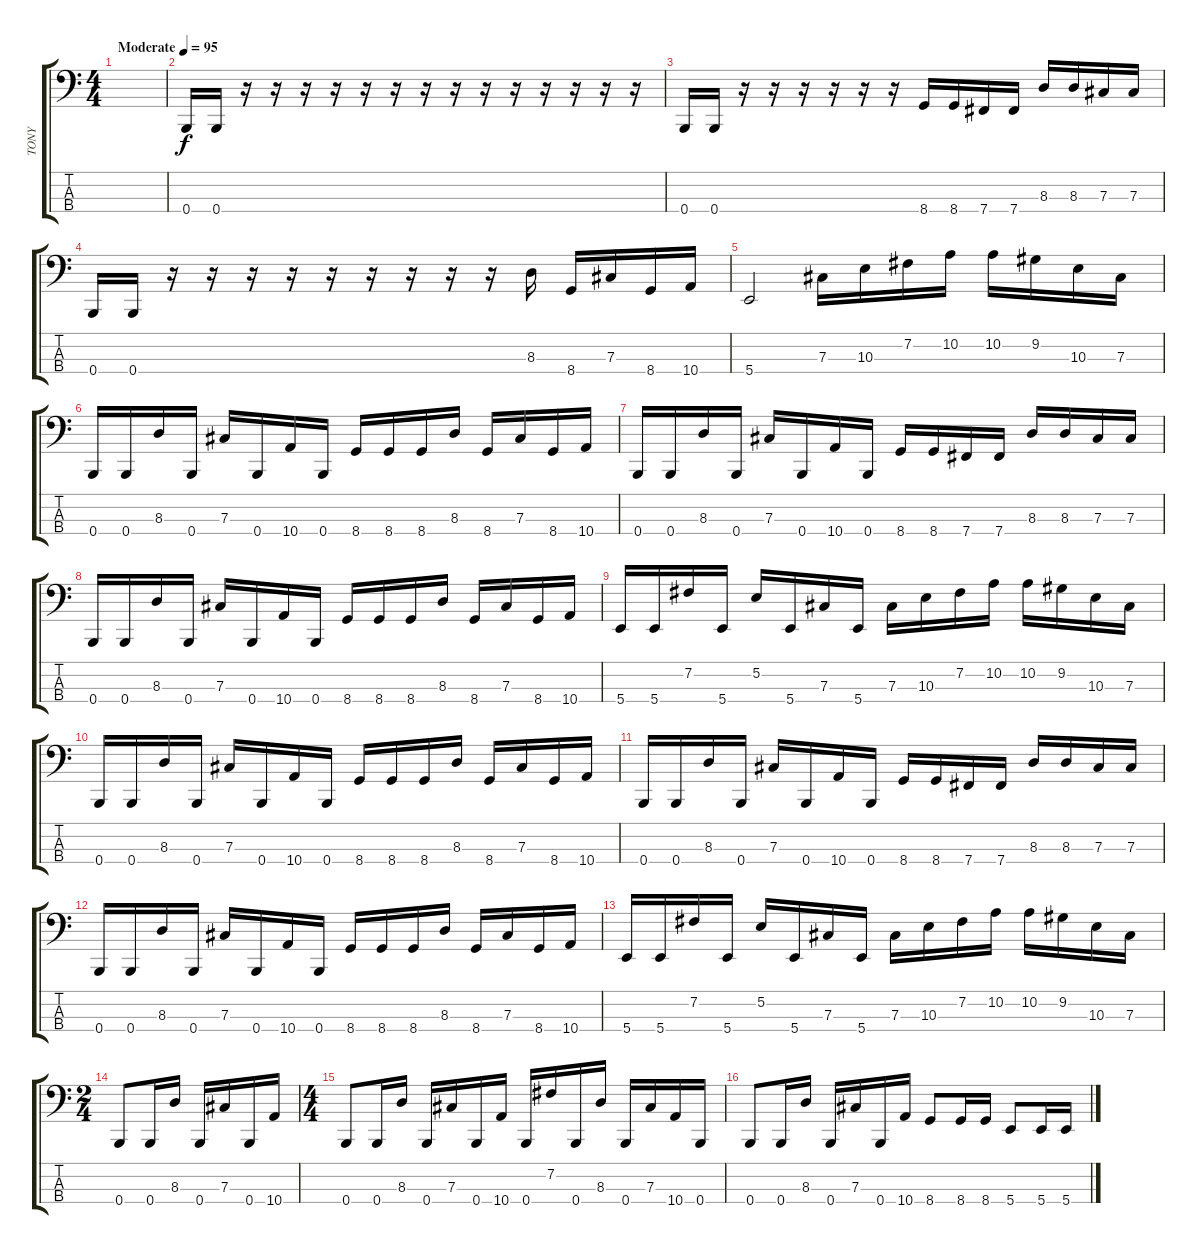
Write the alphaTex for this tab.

\track ("TONY" "TONY") {instrument electricbasspick}
\staff {score tabs}
\tuning (E2 B1 Gb1 B0) {hide}
\ts (4 4)
\tempo (95 "Moderate")
\clef f4
\ks c
|
0.4.16 0.4.16 r.16 r.16 r.16 r.16 r.16 r.16 r.16 r.16 r.16 r.16 r.16 r.16 r.16 r.16 |
0.4.16 0.4.16 r.16 r.16 r.16 r.16 r.16 r.16 8.4.16 8.4.16 7.4.16 7.4.16 8.3.16 8.3.16 7.3.16 7.3.16 |
0.4.16 0.4.16 r.16 r.16 r.16 r.16 r.16 r.16 r.16 r.16 r.16 8.3.16 8.4.16 7.3.16 8.4.16 10.4.16 |
5.4.2 7.3.16 10.3.16 7.2.16 10.2.16 10.2.16 9.2.16 10.3.16 7.3.16 |
0.4.16 0.4.16 8.3.16 0.4.16 7.3.16 0.4.16 10.4.16 0.4.16 8.4.16 8.4.16 8.4.16 8.3.16 8.4.16 7.3.16 8.4.16 10.4.16 |
0.4.16 0.4.16 8.3.16 0.4.16 7.3.16 0.4.16 10.4.16 0.4.16 8.4.16 8.4.16 7.4.16 7.4.16 8.3.16 8.3.16 7.3.16 7.3.16 |
0.4.16 0.4.16 8.3.16 0.4.16 7.3.16 0.4.16 10.4.16 0.4.16 8.4.16 8.4.16 8.4.16 8.3.16 8.4.16 7.3.16 8.4.16 10.4.16 |
5.4.16 5.4.16 7.2.16 5.4.16 5.2.16 5.4.16 7.3.16 5.4.16 7.3.16 10.3.16 7.2.16 10.2.16 10.2.16 9.2.16 10.3.16 7.3.16 |
0.4.16 0.4.16 8.3.16 0.4.16 7.3.16 0.4.16 10.4.16 0.4.16 8.4.16 8.4.16 8.4.16 8.3.16 8.4.16 7.3.16 8.4.16 10.4.16 |
0.4.16 0.4.16 8.3.16 0.4.16 7.3.16 0.4.16 10.4.16 0.4.16 8.4.16 8.4.16 7.4.16 7.4.16 8.3.16 8.3.16 7.3.16 7.3.16 |
0.4.16 0.4.16 8.3.16 0.4.16 7.3.16 0.4.16 10.4.16 0.4.16 8.4.16 8.4.16 8.4.16 8.3.16 8.4.16 7.3.16 8.4.16 10.4.16 |
5.4.16 5.4.16 7.2.16 5.4.16 5.2.16 5.4.16 7.3.16 5.4.16 7.3.16 10.3.16 7.2.16 10.2.16 10.2.16 9.2.16 10.3.16 7.3.16 |
\ts (2 4)
0.4.8 0.4.16 8.3.16 0.4.16 7.3.16 0.4.16 10.4.16 |
\ts (4 4)
0.4.8 0.4.16 8.3.16 0.4.16 7.3.16 0.4.16 10.4.16 0.4.16 7.2.16 0.4.16 8.3.16 0.4.16 7.3.16 10.4.16 0.4.16 |
0.4.8 0.4.16 8.3.16 0.4.16 7.3.16 0.4.16 10.4.16 8.4.8 8.4.16 8.4.16 5.4.8 5.4.16 5.4.16
